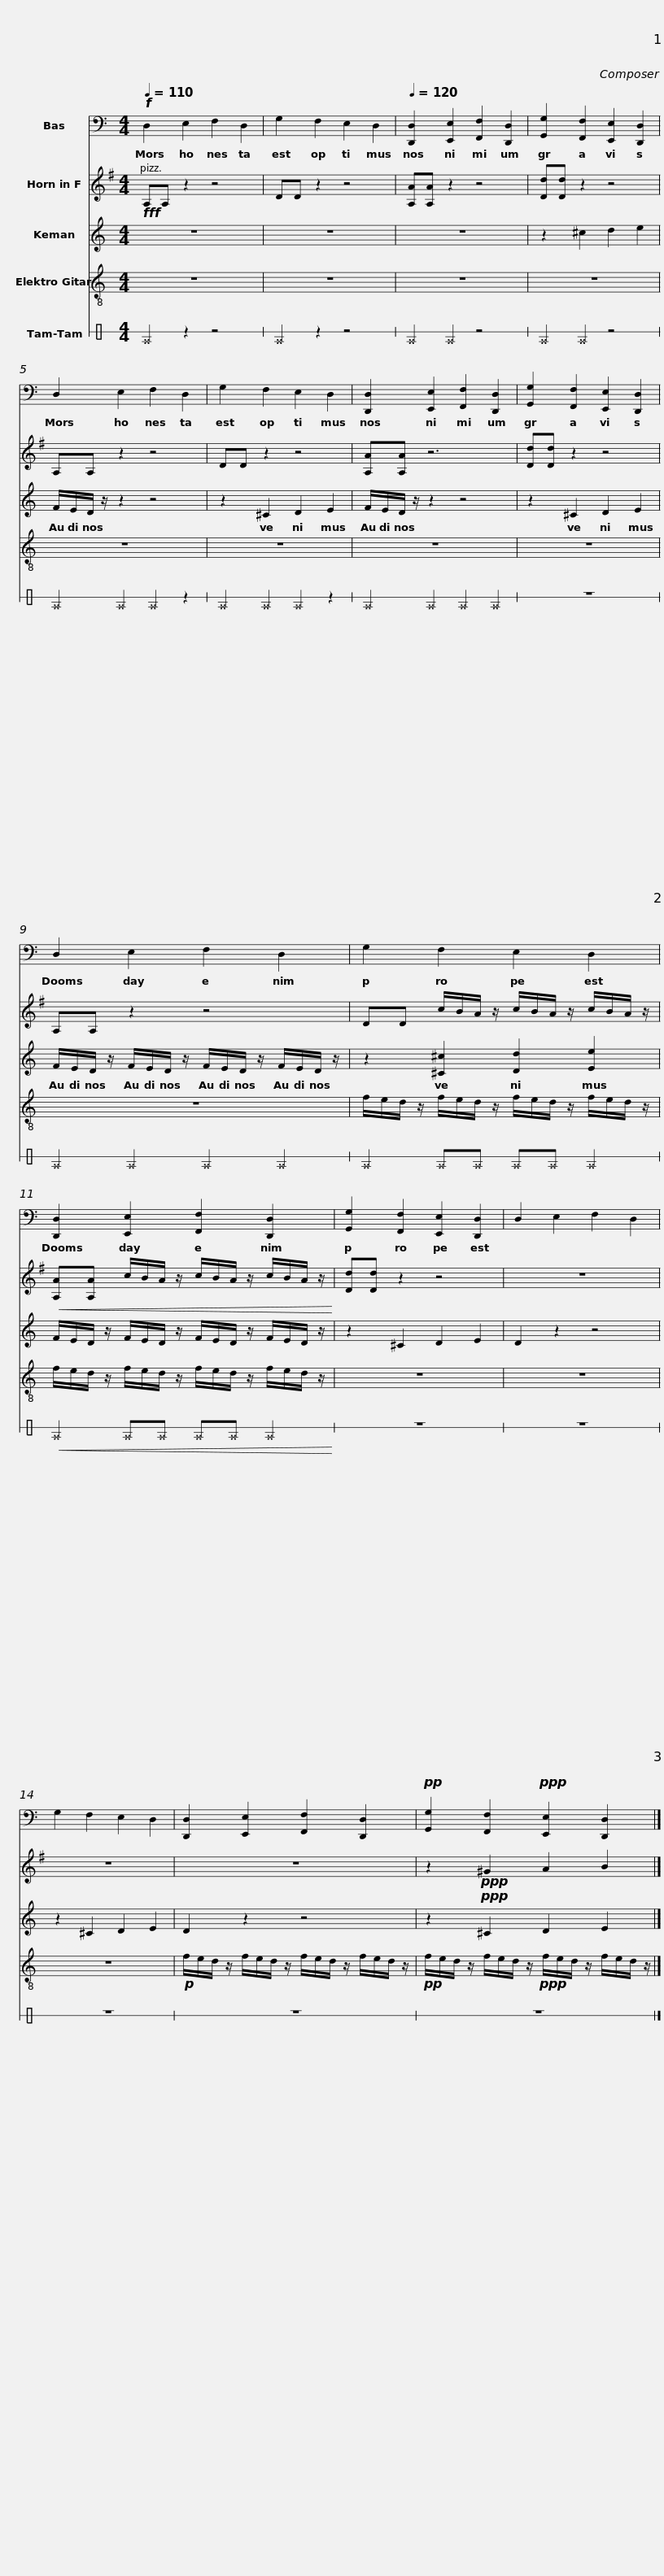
X:1
%%score 1 2 3 4 5
L:1/8
Q:1/4=110
M:4/4
I:linebreak $
K:C
V:1 bass
V:2 treble transpose=-7
V:3 treble
V:4 treble-8
V:5 perc stafflines=1
K:none
V:1
!f! D,2 E,2 F,2 D,2 | G,2 F,2 E,2 D,2 |[Q:1/4=120] [D,,D,]2 [E,,E,]2 [F,,F,]2 [D,,D,]2 | [G,,G,]2 [F,,F,]2 [E,,E,]2 [D,,D,]2 |$ D,2 E,2 F,2 D,2 | %5
 G,2 F,2 E,2 D,2 | [D,,D,]2 [E,,E,]2 [F,,F,]2 [D,,D,]2 | [G,,G,]2 [F,,F,]2 [E,,E,]2 [D,,D,]2 |$ D,2 E,2 F,2 D,2 | G,2 F,2 E,2 D,2 |$ %10
 [D,,D,]2 [E,,E,]2 [F,,F,]2 [D,,D,]2 | [G,,G,]2 [F,,F,]2 [E,,E,]2 [D,,D,]2 | D,2 E,2 F,2 D,2 | G,2 F,2 E,2 D,2 |$ [D,,D,]2 [E,,E,]2 [F,,F,]2 [D,,D,]2 |$ %15
!pp! [G,,G,]2 [F,,F,]2!ppp! [E,,E,]2 [D,,D,]2 |] %16
V:2
[K:G]!fff! A,A, z2 z4 | DD z2 z4 | [A,A][A,A] z2 z4 | [Dd][Dd] z2 z4 |$ A,A, z2 z4 | %5
 DD z2 z4 | [A,A][A,A] z6 | [Dd][Dd] z2 z4 |$ A,A, z2 z4 | DD c/B/A/ z/ c/B/A/ z/ c/B/A/ z/ |$ %10
 [A,A][A,A] c/B/A/ z/ c/B/A/ z/ c/B/A/ z/ | [Dd][Dd] z2 z4 | z8 | z8 |$ z8 |$ %15
 z2!ppp! ^G2 A2 B2 |] %16
V:3
 z8 | z8 | z8 | z2 ^c2 d2 e2 |$ F/E/D/ z/ z2 z4 | %5
 z2 ^C2 D2 E2 | F/E/D/ z/ z2 z4 | z2 ^C2 D2 E2 |$ F/E/D/ z/ F/E/D/ z/ F/E/D/ z/ F/E/D/ z/ | z2 [^C^c]2 [Dd]2 [Ee]2 |$ %10
!<(! F/E/D/ z/ F/E/D/ z/ F/E/D/ z/ F/E/D/ z/!<)! | z2 ^C2 D2 E2 | D2 z2 z4 | z2 ^C2 D2 E2 |$ D2 z2 z4 |$ %15
 z2!ppp! ^C2 D2 E2 |] %16
V:4
 z8 | z8 | z8 | z8 |$ z8 | %5
 z8 | z8 | z8 |$ z8 | f/e/d/ z/ f/e/d/ z/ f/e/d/ z/ f/e/d/ z/ |$ %10
 f/e/d/ z/ f/e/d/ z/ f/e/d/ z/ f/e/d/ z/ | z8 | z8 | z8 |$!p! f/e/d/ z/ f/e/d/ z/ f/e/d/ z/ f/e/d/ z/ |$ %15
!pp! f/e/d/ z/ f/e/d/ z/!ppp! f/e/d/ z/ f/e/d/ z/ |] %16
V:5
 ^E2 z2 z4 | ^E2 z2 z4 | ^E2 ^E2 z4 | ^E2 ^E2 z4 |$ ^E2 ^E2 ^E2 z2 | %5
 ^E2 ^E2 ^E2 z2 | ^E2 ^E2 ^E2 ^E2 | z8 |$ ^E2 ^E2 ^E2 ^E2 | ^E2 ^E^E ^E^E ^E2 |$ %10
!<(! ^E2 ^E^E ^E^E ^E2!<)! | z8 | z8 | z8 |$ z8 |$ %15
 z8 |] %16
